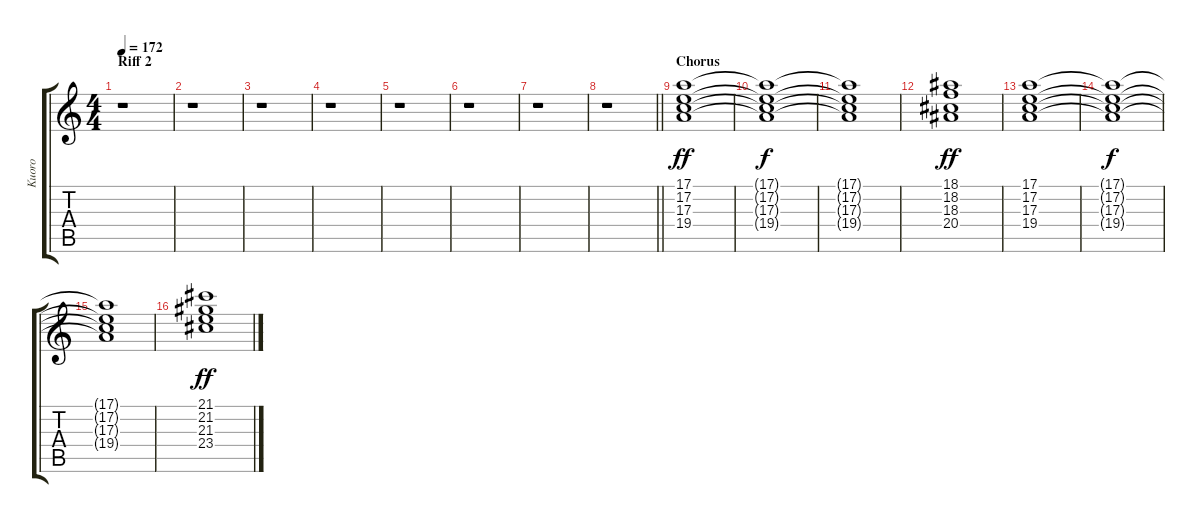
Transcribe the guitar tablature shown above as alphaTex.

\track ("Kuoro" "Kuoro") {instrument synthvoice}
\staff {score tabs}
\tuning (E4 B3 G3 D3 A2 E2) {hide}
\ts (4 4)
\section ("" "Riff 2")
\tempo 172
\clef g2
\ks c
r.1{dy ff} |
r.1 |
r.1 |
r.1 |
r.1 |
r.1 |
r.1 |
\barLineRight lightlight
r.1 |
\section ("" "Chorus")
(17.1 17.2 17.3 19.4).1 |
(17.1{t} 17.2{t} 17.3{t} 19.4{t}).1{dy f} |
(17.1{t} 17.2{t} 17.3{t} 19.4{t}).1 |
(18.1 18.2 18.3 20.4).1{dy ff} |
(17.1 17.2 17.3 19.4).1 |
(17.1{t} 17.2{t} 17.3{t} 19.4{t}).1{dy f} |
(17.1{t} 17.2{t} 17.3{t} 19.4{t}).1 |
(21.1 21.2 21.3 23.4).1{dy ff}
